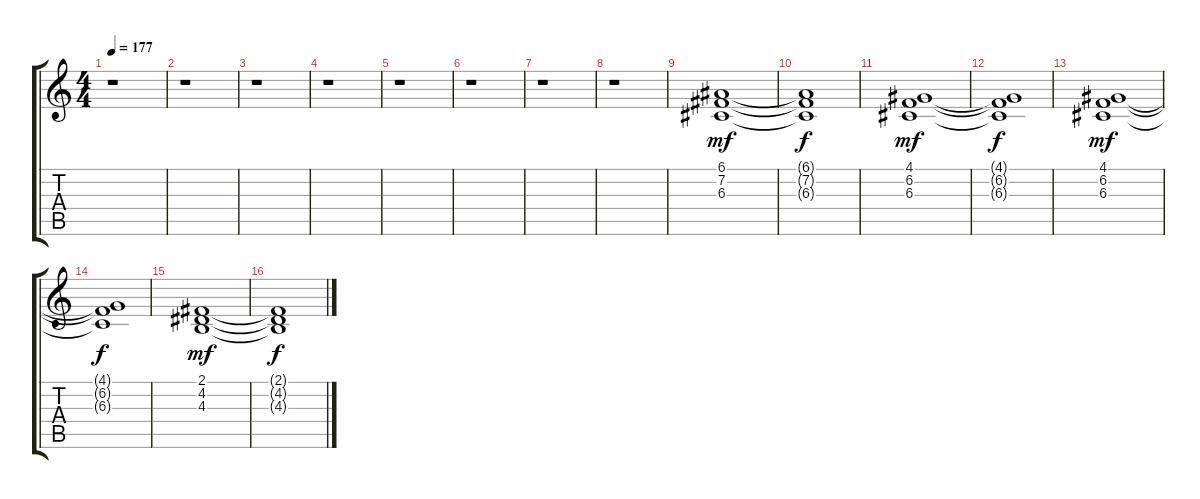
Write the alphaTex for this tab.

\track "" {instrument pad3polysynth}
\staff {score tabs}
\tuning (E4 B3 G3 D3 A2 E2) {hide}
\ts (4 4)
\tempo 177
\clef g2
\ks c
r.1{dy f} |
r.1 |
r.1 |
r.1 |
r.1 |
r.1 |
r.1 |
r.1 |
(6.1 7.2 6.3).1{dy mf} |
(6.1{t} 7.2{t} 6.3{t}).1{dy f} |
(4.1 6.2 6.3).1{dy mf} |
(4.1{t} 6.2{t} 6.3{t}).1{dy f} |
(4.1 6.2 6.3).1{dy mf} |
(4.1{t} 6.2{t} 6.3{t}).1{dy f} |
(2.1 4.2 4.3).1{dy mf} |
(2.1{t} 4.2{t} 4.3{t}).1{dy f}
